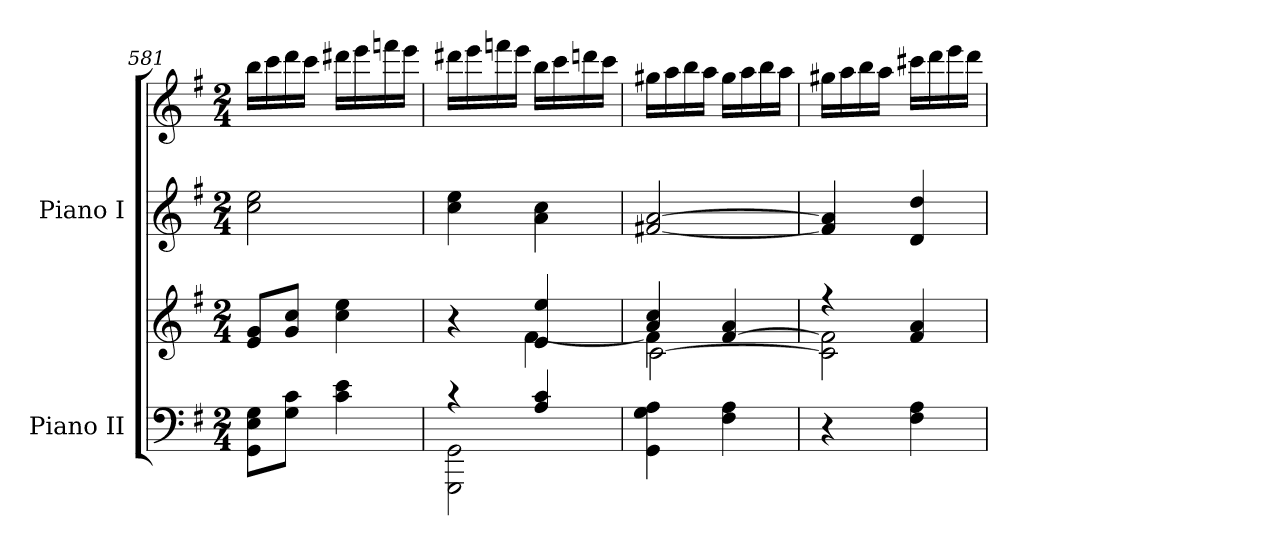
**kern	**kern	**kern	**kern
*part2	*part2	*part1	*part1
*staff4	*staff3	*staff2	*staff1
*I"Piano II	*	*I"Piano I	*
*I'Pno. II	*	*I'Pno. I	*
*clefF4	*clefG2	*clefG2	*clefG2
*k[f#]	*k[f#]	*k[f#]	*k[f#]
*M2/4	*M2/4	*M2/4	*M2/4
=581	=581	=581	=581
8GG!\ 8E!\ 8G!\L	8e!/ 8g!/L	2cc\ 2ee\	16bb\LL
.	.	.	16ccc\
8G!\ 8c!\J	8g!/ 8cc!/J	.	16ddd\
.	.	.	16ccc\JJ
4c!\ 4e!\	4cc!\ 4ee!\	.	16ddd#X\LL
.	.	.	16eee\
.	.	.	16fffn\
.	.	.	16eee\JJ
=582	=582	=582	=582
*^	*^	*	*
4r	2GGG!\ 2GG!\	4r	4ryy	4cc\ 4ee\	16ddd#X\LL
.	.	.	.	.	16eee\
.	.	.	.	.	16fffn\
.	.	.	.	.	16eee\JJ
4A!/ 4c!/	.	4e!/ 4ee!/	[4f#!\	4a\ 4cc\	16bb\LL
.	.	.	.	.	16ccc\
.	.	.	.	.	16dddn\
.	.	.	.	.	16ccc\JJ
*v	*v	*	*	*	*
=583	=583	=583	=583	=583
*	*	*^	*	*
4GG!\ 4G!\ 4A!\	4a!/ 4cc!/	4f#!\]	[2c!\	[2f#X/ [2a/	16gg#X\LL
.	.	.	.	.	16aa\
.	.	.	.	.	16bb\
.	.	.	.	.	16aa\JJ
4F#!\ 4A!\	[4f#!/ 4a!/	4rcyy	.	.	16gg#\LL
.	.	.	.	.	16aa\
.	.	.	.	.	16bb\
.	.	.	.	.	16aa\JJ
*	*	*v	*v	*	*
!!LO:LB:g=z
=584	=584	=584	=584	=584
4r	4r	2c!\] 2f#!\]	4f#/] 4a/]	16gg#X\LL
.	.	.	.	16aa\
.	.	.	.	16bb\
.	.	.	.	16aa\JJ
4F#!\ 4A!\	4f#!/ 4a!/	.	4d/ 4dd/	16ccc#X\LL
.	.	.	.	16ddd\
.	.	.	.	16eee\
.	.	.	.	16ddd\JJ
*	*v	*v	*	*
=	=	=	=
*-	*-	*-	*-
